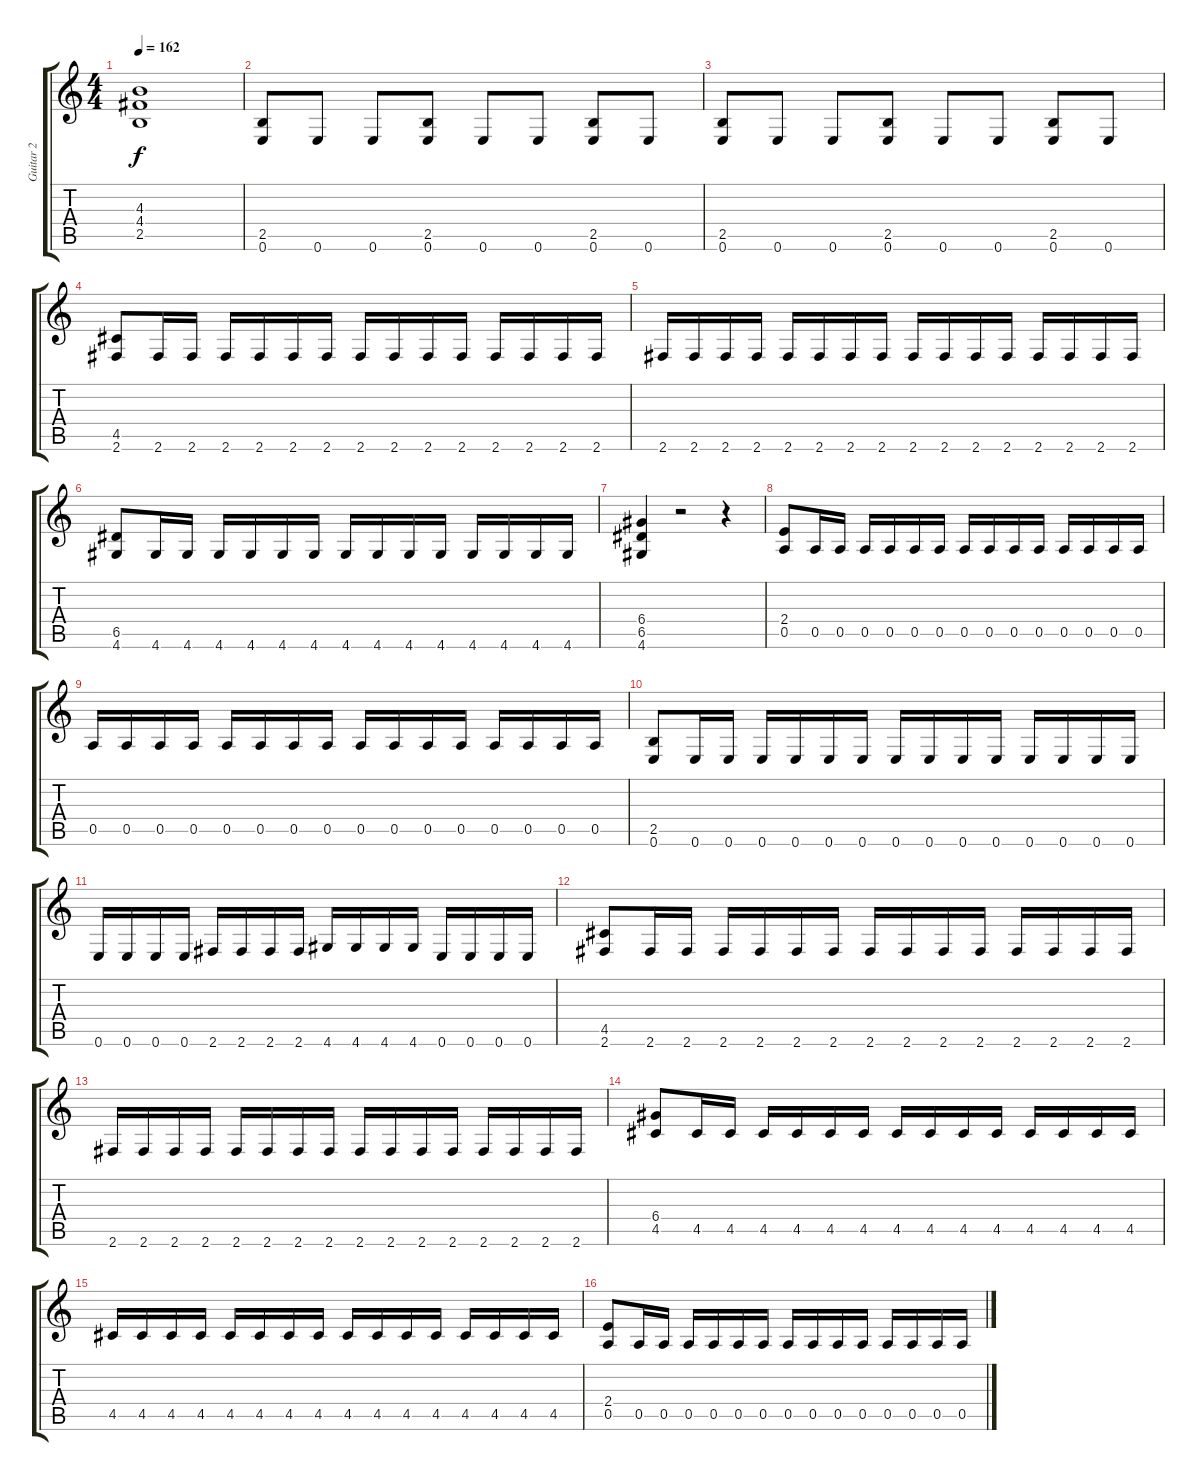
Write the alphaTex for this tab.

\track ("Guitar 2" "Guitar 2") {instrument distortionguitar}
\staff {score tabs}
\tuning (E4 B3 G3 D3 A2 E2) {hide}
\ts (4 4)
\tempo 162
\clef g2
\ks c
(4.3{t} 4.4{t} 2.5{t}).1{dy f} |
\section ("" "")
(2.5 0.6).8 0.6.8 0.6.8 (2.5 0.6).8 0.6.8 0.6.8 (2.5 0.6).8 0.6.8 |
(2.5 0.6).8 0.6.8 0.6.8 (2.5 0.6).8 0.6.8 0.6.8 (2.5 0.6).8 0.6.8 |
(4.5 2.6).8 2.6.16 2.6.16 2.6.16 2.6.16 2.6.16 2.6.16 2.6.16 2.6.16 2.6.16 2.6.16 2.6.16 2.6.16 2.6.16 2.6.16 |
2.6.16 2.6.16 2.6.16 2.6.16 2.6.16 2.6.16 2.6.16 2.6.16 2.6.16 2.6.16 2.6.16 2.6.16 2.6.16 2.6.16 2.6.16 2.6.16 |
(6.5 4.6).8 4.6.16 4.6.16 4.6.16 4.6.16 4.6.16 4.6.16 4.6.16 4.6.16 4.6.16 4.6.16 4.6.16 4.6.16 4.6.16 4.6.16 |
(6.4 6.5 4.6).4 r.2 r.4 |
\section ("" "")
(2.4 0.5).8 0.5.16 0.5.16 0.5.16 0.5.16 0.5.16 0.5.16 0.5.16 0.5.16 0.5.16 0.5.16 0.5.16 0.5.16 0.5.16 0.5.16 |
0.5.16 0.5.16 0.5.16 0.5.16 0.5.16 0.5.16 0.5.16 0.5.16 0.5.16 0.5.16 0.5.16 0.5.16 0.5.16 0.5.16 0.5.16 0.5.16 |
(2.5 0.6).8 0.6.16 0.6.16 0.6.16 0.6.16 0.6.16 0.6.16 0.6.16 0.6.16 0.6.16 0.6.16 0.6.16 0.6.16 0.6.16 0.6.16 |
0.6.16 0.6.16 0.6.16 0.6.16 2.6.16 2.6.16 2.6.16 2.6.16 4.6.16 4.6.16 4.6.16 4.6.16 0.6.16 0.6.16 0.6.16 0.6.16 |
(4.5 2.6).8 2.6.16 2.6.16 2.6.16 2.6.16 2.6.16 2.6.16 2.6.16 2.6.16 2.6.16 2.6.16 2.6.16 2.6.16 2.6.16 2.6.16 |
2.6.16 2.6.16 2.6.16 2.6.16 2.6.16 2.6.16 2.6.16 2.6.16 2.6.16 2.6.16 2.6.16 2.6.16 2.6.16 2.6.16 2.6.16 2.6.16 |
(6.4 4.5).8 4.5.16 4.5.16 4.5.16 4.5.16 4.5.16 4.5.16 4.5.16 4.5.16 4.5.16 4.5.16 4.5.16 4.5.16 4.5.16 4.5.16 |
4.5.16 4.5.16 4.5.16 4.5.16 4.5.16 4.5.16 4.5.16 4.5.16 4.5.16 4.5.16 4.5.16 4.5.16 4.5.16 4.5.16 4.5.16 4.5.16 |
\section ("" "")
(2.4 0.5).8 0.5.16 0.5.16 0.5.16 0.5.16 0.5.16 0.5.16 0.5.16 0.5.16 0.5.16 0.5.16 0.5.16 0.5.16 0.5.16 0.5.16
